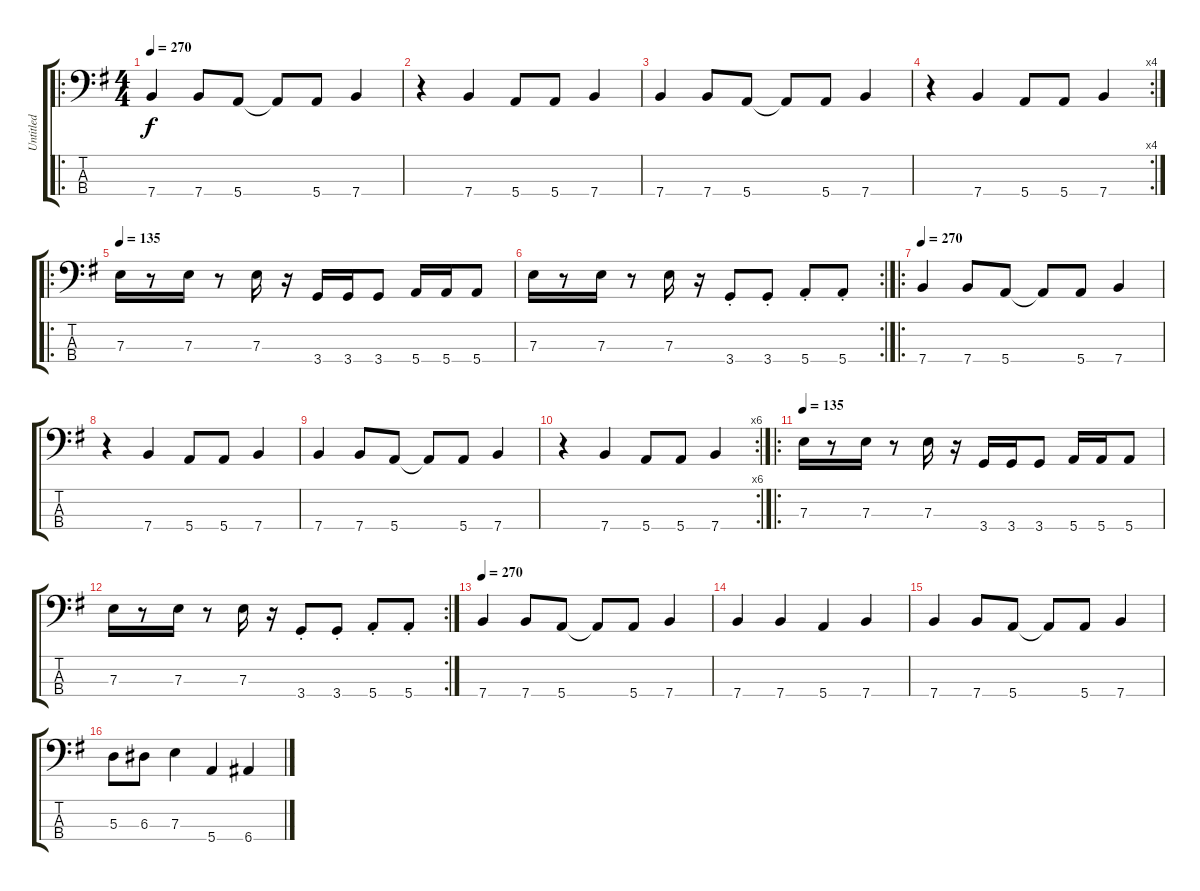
\track ("Untitled" "Untitled") {instrument electricbassfinger}
\staff {score tabs}
\tuning (G2 D2 A1 E1) {hide}
\ro
\ts (4 4)
\tempo 270
\clef f4
\ks g
7.4.4{dy f instrument electricbassfinger} 7.4.8 5.4.8 5.4{t}.8 5.4.8 7.4.4 |
r.4 7.4.4 5.4.8 5.4.8 7.4.4 |
7.4.4 7.4.8 5.4.8 5.4{t}.8 5.4.8 7.4.4 |
\rc 4
r.4 7.4.4 5.4.8 5.4.8 7.4.4 |
\ro
\tempo 135
7.3.16 r.8 7.3.16 r.8 7.3.16 r.16 3.4.16 3.4.16 3.4.8 5.4.16 5.4.16 5.4.8 |
\rc 2
7.3.16 r.8 7.3.16 r.8 7.3.16 r.16 3.4{st}.8 3.4{st}.8 5.4{st}.8 5.4{st}.8 |
\ro
\tempo 270
7.4.4 7.4.8 5.4.8 5.4{t}.8 5.4.8 7.4.4 |
r.4 7.4.4 5.4.8 5.4.8 7.4.4 |
7.4.4 7.4.8 5.4.8 5.4{t}.8 5.4.8 7.4.4 |
\rc 6
r.4 7.4.4 5.4.8 5.4.8 7.4.4 |
\ro
\tempo 135
7.3.16 r.8 7.3.16 r.8 7.3.16 r.16 3.4.16 3.4.16 3.4.8 5.4.16 5.4.16 5.4.8 |
\rc 2
7.3.16 r.8 7.3.16 r.8 7.3.16 r.16 3.4{st}.8 3.4{st}.8 5.4{st}.8 5.4{st}.8 |
\tempo 270
7.4.4 7.4.8 5.4.8 5.4{t}.8 5.4.8 7.4.4 |
7.4.4 7.4.4 5.4.4 7.4.4 |
7.4.4 7.4.8 5.4.8 5.4{t}.8 5.4.8 7.4.4 |
5.3.8 6.3.8 7.3.4 5.4.4 6.4.4
